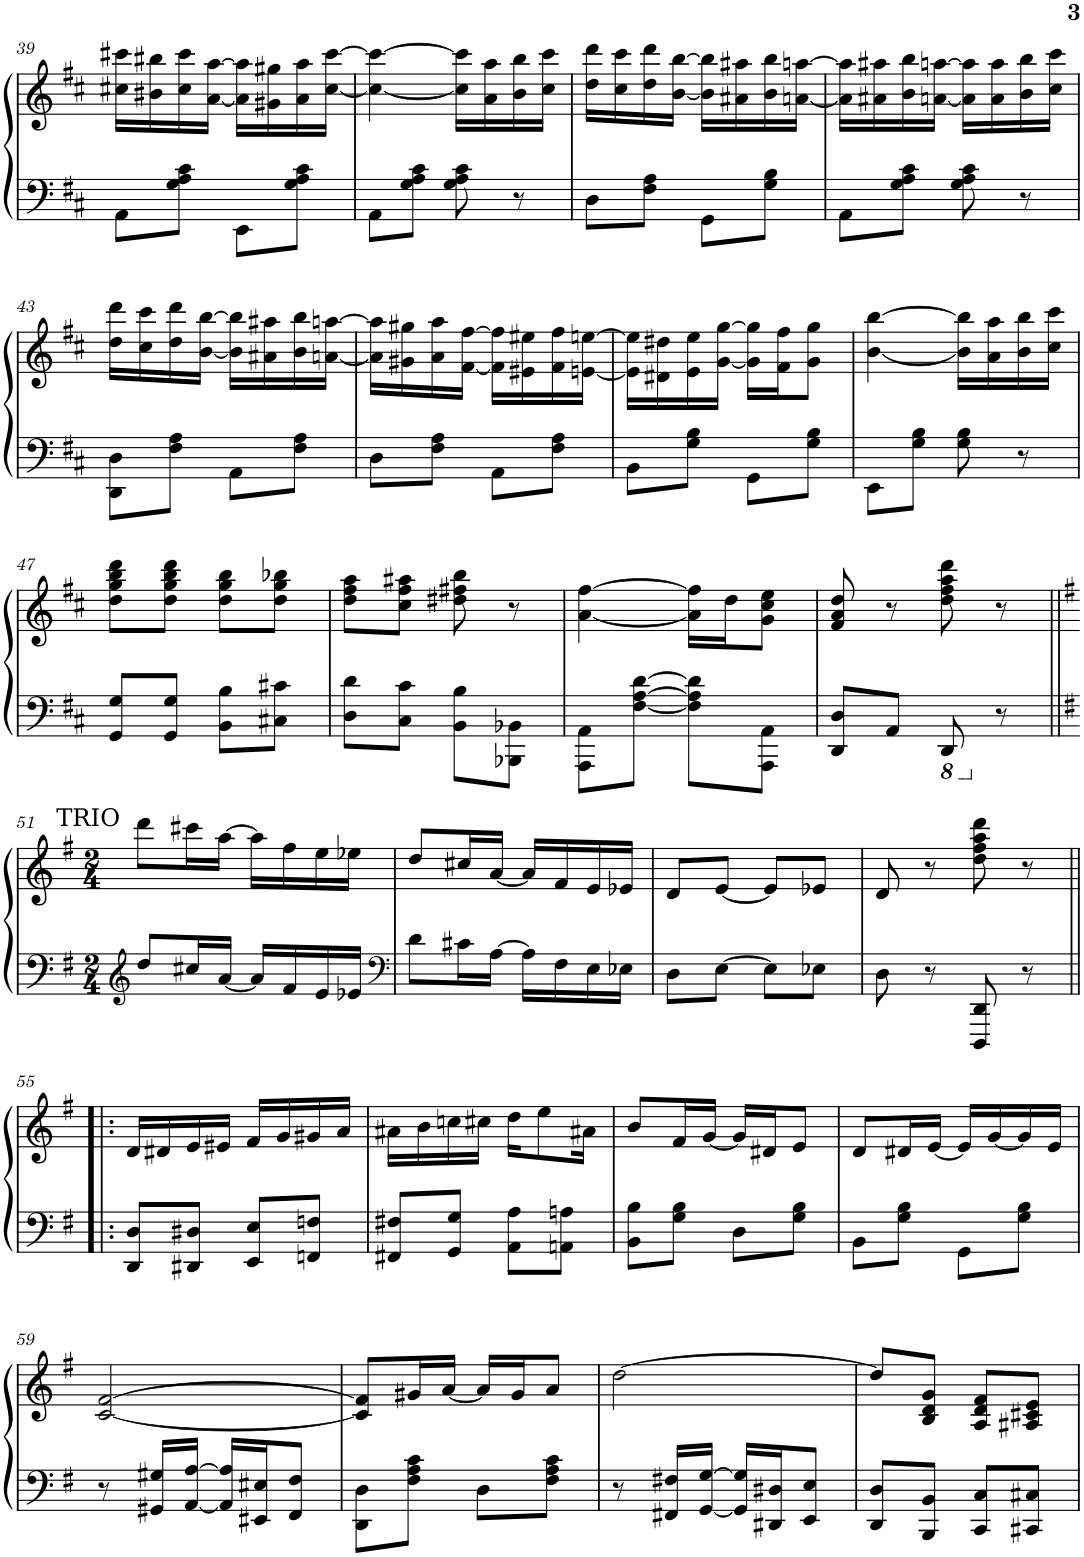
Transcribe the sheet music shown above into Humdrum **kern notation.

**kern	**kern
*part1	*part1
*staff2	*staff1
*I"Piano	*
*I'Pno.	*
!!LO:PB:g=z
*clefF4	*clefG2
*k[f#c#]	*k[f#c#]
*M2/4	*M2/4
=39	=39
8AA\L	16cc#X\ 16ccc#X\LL
.	16b#X\ 16bb#X\
8G\ 8A\ 8c#\J	16cc#\ 16ccc#\
.	[16a\ [16aa\JJ
8EE\L	16a\] 16aa\]LL
.	16g#X\ 16gg#X\
8G\ 8A\ 8c#\J	16a\ 16aa\
.	[16cc#\ [16ccc#\JJ
=40	=40
8AA\L	4cc#\_ 4ccc#\_
8G\ 8A\ 8c#\J	.
8G\ 8A\ 8c#\	16cc#\] 16ccc#\]LL
.	16a\ 16aa\
8r	16b\ 16bb\
.	16cc#\ 16ccc#\JJ
=41	=41
8D\L	16dd\ 16ddd\LL
.	16cc#\ 16ccc#\
8F#\ 8A\J	16dd\ 16ddd\
.	[16b\ [16bb\JJ
8GG\L	16b\] 16bb\]LL
.	16a#X\ 16aa#X\
8G\ 8B\J	16b\ 16bb\
.	[16an\ [16aan\JJ
=42	=42
8AA\L	16a\] 16aa\]LL
.	16a#X\ 16aa#X\
8G\ 8A\ 8c#\J	16b\ 16bb\
.	[16an\ [16aan\JJ
8G\ 8A\ 8c#\	16a\] 16aa\]LL
.	16a\ 16aa\
8r	16b\ 16bb\
.	16cc#\ 16ccc#\JJ
!!LO:LB:g=z
=43	=43
8DD\ 8D\L	16dd\ 16ddd\LL
.	16cc#\ 16ccc#\
8F#\ 8A\J	16dd\ 16ddd\
.	[16b\ [16bb\JJ
8AA\L	16b\] 16bb\]LL
.	16a#X\ 16aa#X\
8F#\ 8A\J	16b\ 16bb\
.	[16an\ [16aan\JJ
=44	=44
8D\L	16a\] 16aa\]LL
.	16g#X\ 16gg#X\
8F#\ 8A\J	16a\ 16aa\
.	[16f#\ [16ff#\JJ
8AA\L	16f#\] 16ff#\]LL
.	16e#X\ 16ee#X\
8F#\ 8A\J	16f#\ 16ff#\
.	[16en\ [16een\JJ
=45	=45
8BB\L	16e\] 16ee\]LL
.	16d#X\ 16dd#X\
8G\ 8B\J	16e\ 16ee\
.	[16g\ [16gg\JJ
8GG\L	16g\] 16gg\]LL
.	16f#\ 16ff#\J
8G\ 8B\J	8g\ 8gg\J
=46	=46
8EE\L	[4b\ [4bb\
8G\ 8B\J	.
8G\ 8B\	16b\] 16bb\]LL
.	16a\ 16aa\
8r	16b\ 16bb\
.	16cc#\ 16ccc#\JJ
!!LO:LB:g=z
=47	=47
8GG/ 8G/L	8dd\ 8gg\ 8bb\ 8ddd\L
8GG/ 8G/J	8dd\ 8gg\ 8bb\ 8ddd\J
8BB\ 8B\L	8dd\ 8gg\ 8bb\L
8C#X\ 8c#X\J	8dd\ 8gg\ 8bb-X\J
=48	=48
8D\ 8d\L	8dd\ 8ff#\ 8aa\L
8C#\ 8c#\J	8cc#\ 8ff#\ 8aa#X\J
8BB\ 8B\L	8dd#X\ 8ff#X\ 8bb\
8BBB-X\ 8BB-X\J	8r
=49	=49
8AAA\ 8AA\L	[4a\ [4ff#\
[8F#\ [8A\ [8d\J	.
8F#\] 8A\] 8d\]L	16a\] 16ff#\]LL
.	16dd\J
8AAA\ 8AA\J	8g\ 8cc#\ 8ee\J
=50	=50
8DD/ 8D/L	8f#/ 8a/ 8dd/
8AA/J	8r
*8ba	*
8DDD/	8dd\ 8ff#\ 8aa\ 8ddd\
*X8ba	*
8r	8r
!!LO:LB:g=z
=51||	=51||
*clefG2	*
*k[f#]	*k[f#]
*M2/4	*M2/4
!	!LO:TX:a:t=TRIO
8dd/L	8ddd\L
16cc#X/L	16ccc#X\L
[16a/JJ	[16aa\JJ
16a/LL]	16aa\LL]
16f#/	16ff#\
16e/	16ee\
16e-X/JJ	16ee-X\JJ
=52	=52
*clefF4	*
8d\L	8dd/L
16c#X\L	16cc#X/L
[16A\JJ	[16a/JJ
16A\LL]	16a/LL]
16F#\	16f#/
16E\	16e/
16E-X\JJ	16e-X/JJ
=53	=53
8D\L	8d/L
[8E\J	[8e/J
8E\L]	8e/L]
8E-X\J	8e-X/J
=54	=54
8D\	8d/
8r	8r
8DDD/ 8DD/	8dd\ 8ff#\ 8aa\ 8ddd\
8r	8r
!!LO:LB:g=z
=55!|:	=55!|:
8DD/ 8D/L	16d/LL
.	16d#X/
8DD#X/ 8D#X/J	16e/
.	16e#X/JJ
8EE/ 8E/L	16f#/LL
.	16g/
8FFn/ 8Fn/J	16g#X/
.	16a/JJ
=56	=56
8FF#X/ 8F#X/L	16a#X\LL
.	16b\
8GG/ 8G/J	16ccn\
.	16cc#X\JJ
8AA\ 8A\L	16dd\KL
.	8ee\
8AAn\ 8An\J	.
.	16a#X\Jk
=57	=57
8BB\ 8B\L	8b/L
8G\ 8B\J	16f#/L
.	[16g/JJ
8D\L	16g/LL]
.	16d#X/J
8G\ 8B\J	8e/J
=58	=58
8BB\L	8d/L
8G\ 8B\J	16d#X/L
.	[16e/JJ
8GG\L	16e/LL]
.	[16g/
8G\ 8B\J	16g/]
.	16e/JJ
!!LO:LB:g=z
=59	=59
8r	[2c/ [2f#/
16GG#X/ 16G#X/LL	.
[16AA/ [16A/JJ	.
16AA/] 16A/]LL	.
16EE#X/ 16E#X/J	.
8FF#/ 8F#/J	.
=60	=60
8DD\ 8D\L	8c/] 8f#/]L
8F#\ 8A\ 8c\J	16g#X/L
.	[16a/JJ
8D\L	16a/LL]
.	16g#/J
8F#\ 8A\ 8c\J	8a/J
=61	=61
8r	[2dd\
16FF#X/ 16F#X/LL	.
[16GG/ [16G/JJ	.
16GG/] 16G/]LL	.
16DD#X/ 16D#X/J	.
8EE/ 8E/J	.
=62	=62
8DD/ 8D/L	8dd/L]
8BBB/ 8BB/J	8B/ 8d/ 8g/J
8CC/ 8C/L	8A/ 8d/ 8f#/L
8CC#X/ 8C#X/J	8A#X/ 8c#X/ 8e/J
=	=
*-	*-
